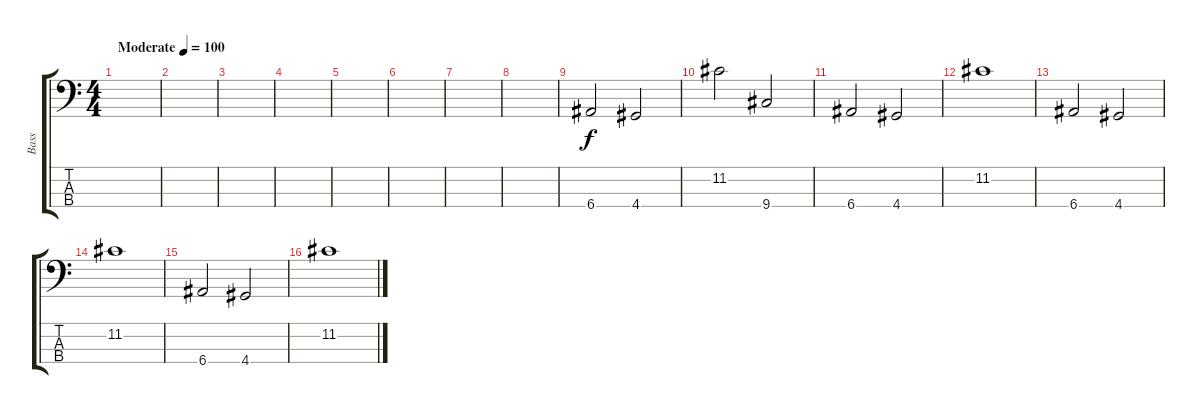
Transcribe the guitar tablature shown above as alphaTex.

\track ("Bass" "Bass") {instrument electricbassfinger}
\staff {score tabs}
\tuning (G2 D2 A1 E1) {hide}
\ts (4 4)
\tempo (100 "Moderate")
\clef f4
\ks c
|
|
|
|
|
|
|
|
6.4.2 4.4.2 |
11.2.2 9.4.2 |
6.4.2 4.4.2 |
11.2.1 |
6.4.2 4.4.2 |
11.2.1 |
6.4.2 4.4.2 |
11.2.1
